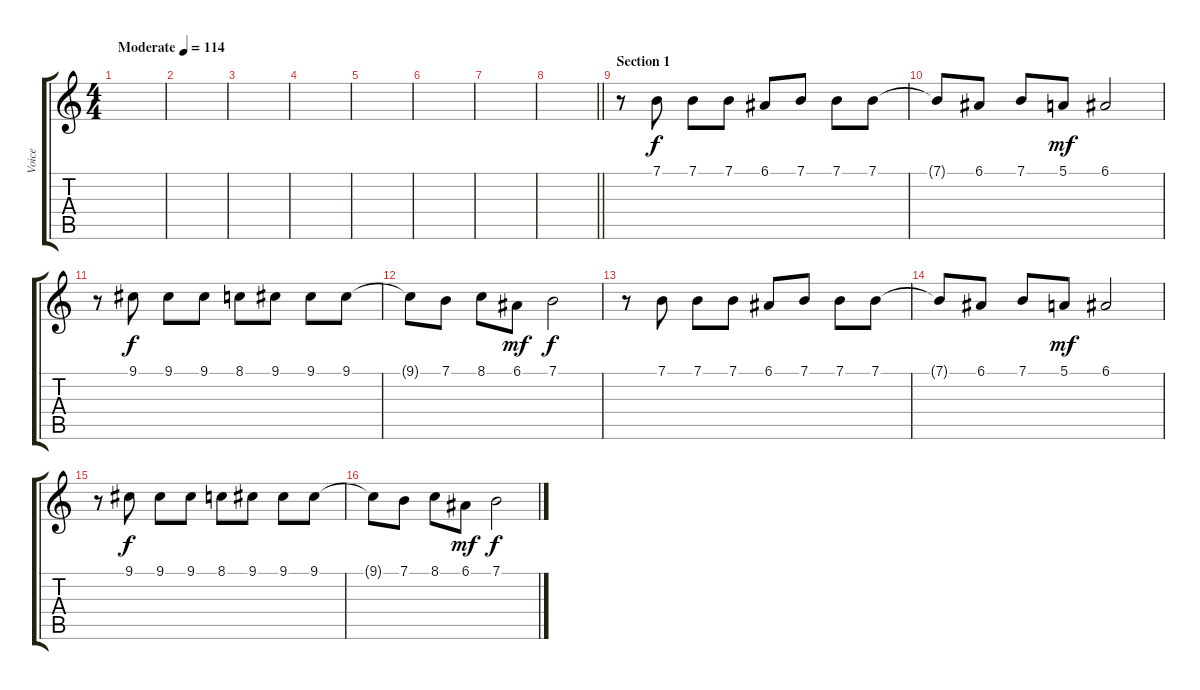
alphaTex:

\track ("Voice" "Voice") {instrument lead2sawtooth}
\staff {score tabs}
\tuning (E4 B3 G3 D3 A2 E2) {hide}
\ts (4 4)
\tempo (114 "Moderate")
\clef g2
\ks c
|
|
|
|
|
|
|
\barLineRight lightlight
|
\section ("" "Section 1")
r.8 7.1.8 7.1.8 7.1.8 6.1.8 7.1.8 7.1.8 7.1.8 |
7.1{t}.8 6.1.8 7.1.8 5.1.8{dy mf} 6.1.2 |
r.8 9.1.8{dy f} 9.1.8 9.1.8 8.1.8 9.1.8 9.1.8 9.1.8 |
9.1{t}.8 7.1.8 8.1.8 6.1.8{dy mf} 7.1.2{dy f} |
r.8 7.1.8 7.1.8 7.1.8 6.1.8 7.1.8 7.1.8 7.1.8 |
7.1{t}.8 6.1.8 7.1.8 5.1.8{dy mf} 6.1.2 |
r.8 9.1.8{dy f} 9.1.8 9.1.8 8.1.8 9.1.8 9.1.8 9.1.8 |
9.1{t}.8 7.1.8 8.1.8 6.1.8{dy mf} 7.1.2{dy f}
